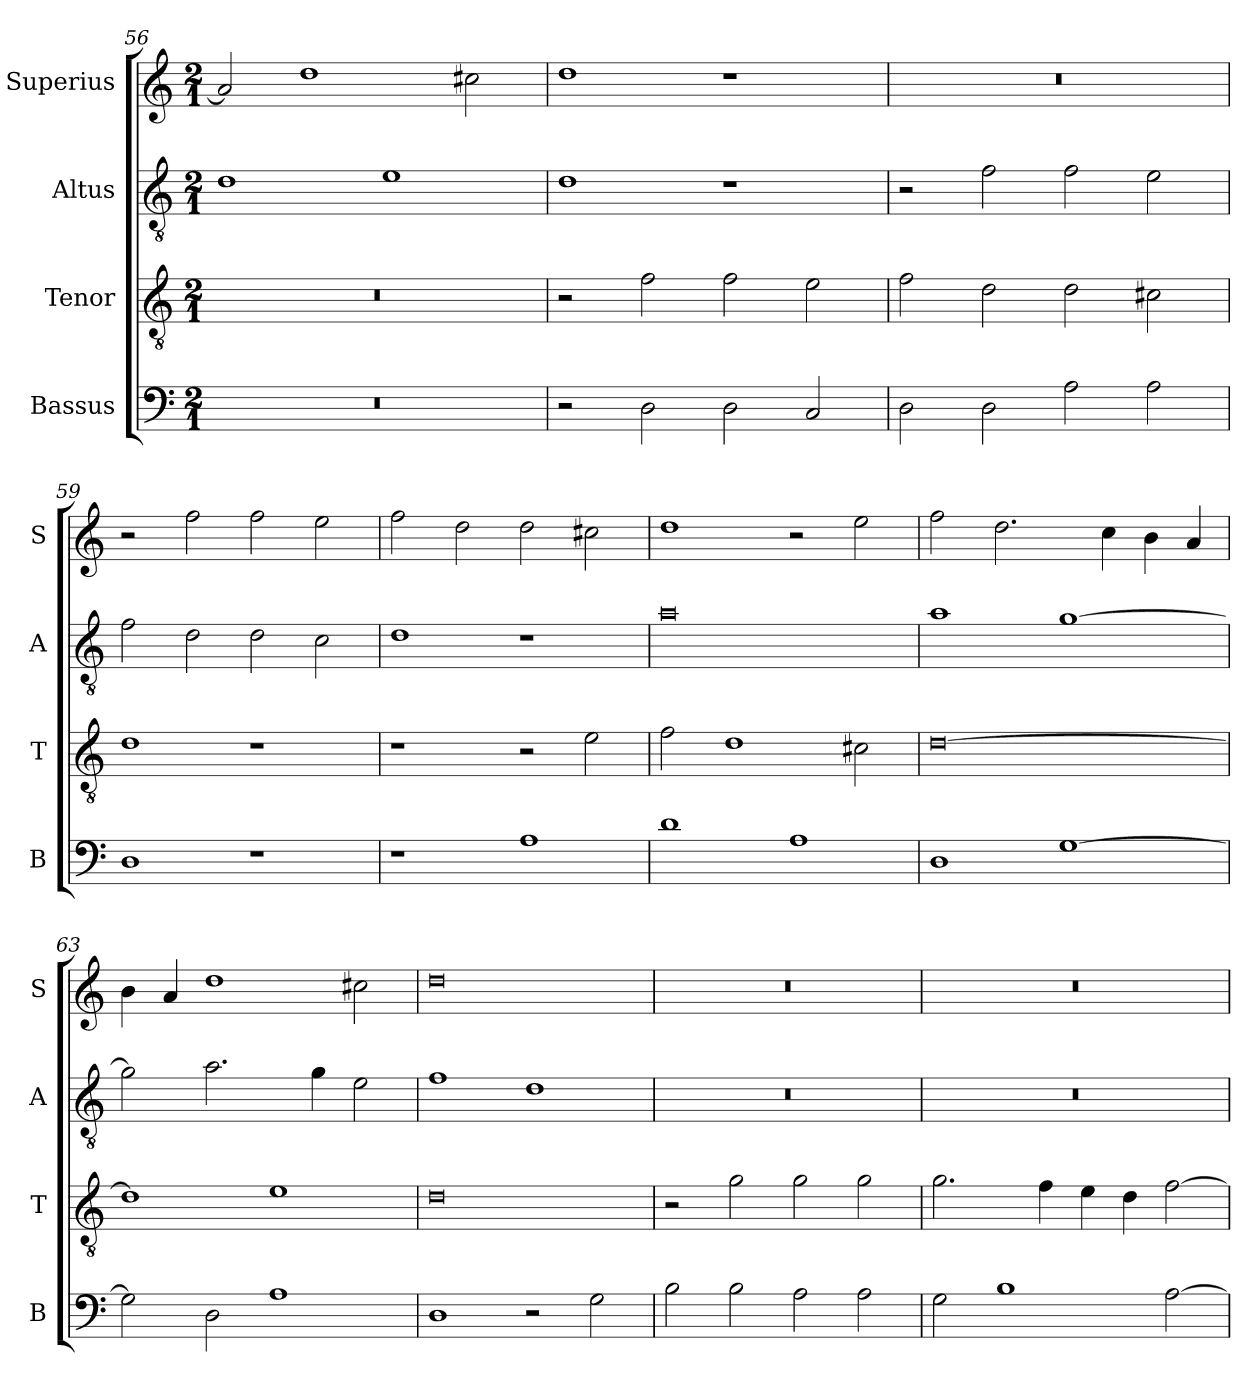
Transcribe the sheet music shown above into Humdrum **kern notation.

**kern	**kern	**kern	**kern
*part4	*part3	*part2	*part1
*staff4	*staff3	*staff2	*staff1
*I"Bassus	*I"Tenor	*I"Altus	*I"Superius
*I'B	*I'T	*I'A	*I'S
*clefF4	*clefGv2	*clefGv2	*clefG2
*k[]	*k[]	*k[]	*k[]
*M2/1	*M2/1	*M2/1	*M2/1
=56	=56	=56	=56
0r	0r	1d	2a/]
.	.	.	1dd
.	.	1e	.
.	.	.	2cc#X\
=57	=57	=57	=57
2r	2r	1d	1dd
2D\	2f\	.	.
2D\	2f\	1r	1r
2C/	2e\	.	.
=58	=58	=58	=58
2D\	2f\	2r	0r
2D\	2d\	2f\	.
2A\	2d\	2f\	.
2A\	2c#X\	2e\	.
=59	=59	=59	=59
1D	1d	2f\	2r
.	.	2d\	2ff\
1r	1r	2d\	2ff\
.	.	2c\	2ee\
=60	=60	=60	=60
1r	1r	1d	2ff\
.	.	.	2dd\
1A	2r	1r	2dd\
.	2e\	.	2cc#X\
=61	=61	=61	=61
1d	2f\	0a	1dd
.	1d	.	.
1A	.	.	2r
.	2c#X\	.	2ee\
=62	=62	=62	=62
1D	[0d	1a	2ff\
.	.	.	2.dd\
[1G	.	[1g	.
.	.	.	4cc\
.	.	.	4b\
.	.	.	4a/
=63	=63	=63	=63
2G\]	1d]	2g\]	4b\
.	.	.	4a/
2D\	.	2.a\	1dd
1A	1e	.	.
.	.	4g\	.
.	.	2e\	2cc#X\
=64	=64	=64	=64
1D	0d	1f	0dd
2r	.	1d	.
2G\	.	.	.
=65	=65	=65	=65
2B\	2r	0r	0r
2B\	2g\	.	.
2A\	2g\	.	.
2A\	2g\	.	.
=66	=66	=66	=66
2G\	2.g\	0r	0r
1B	.	.	.
.	4f\	.	.
.	4e\	.	.
.	4d\	.	.
[2A\	[2f\	.	.
=	=	=	=
*-	*-	*-	*-
